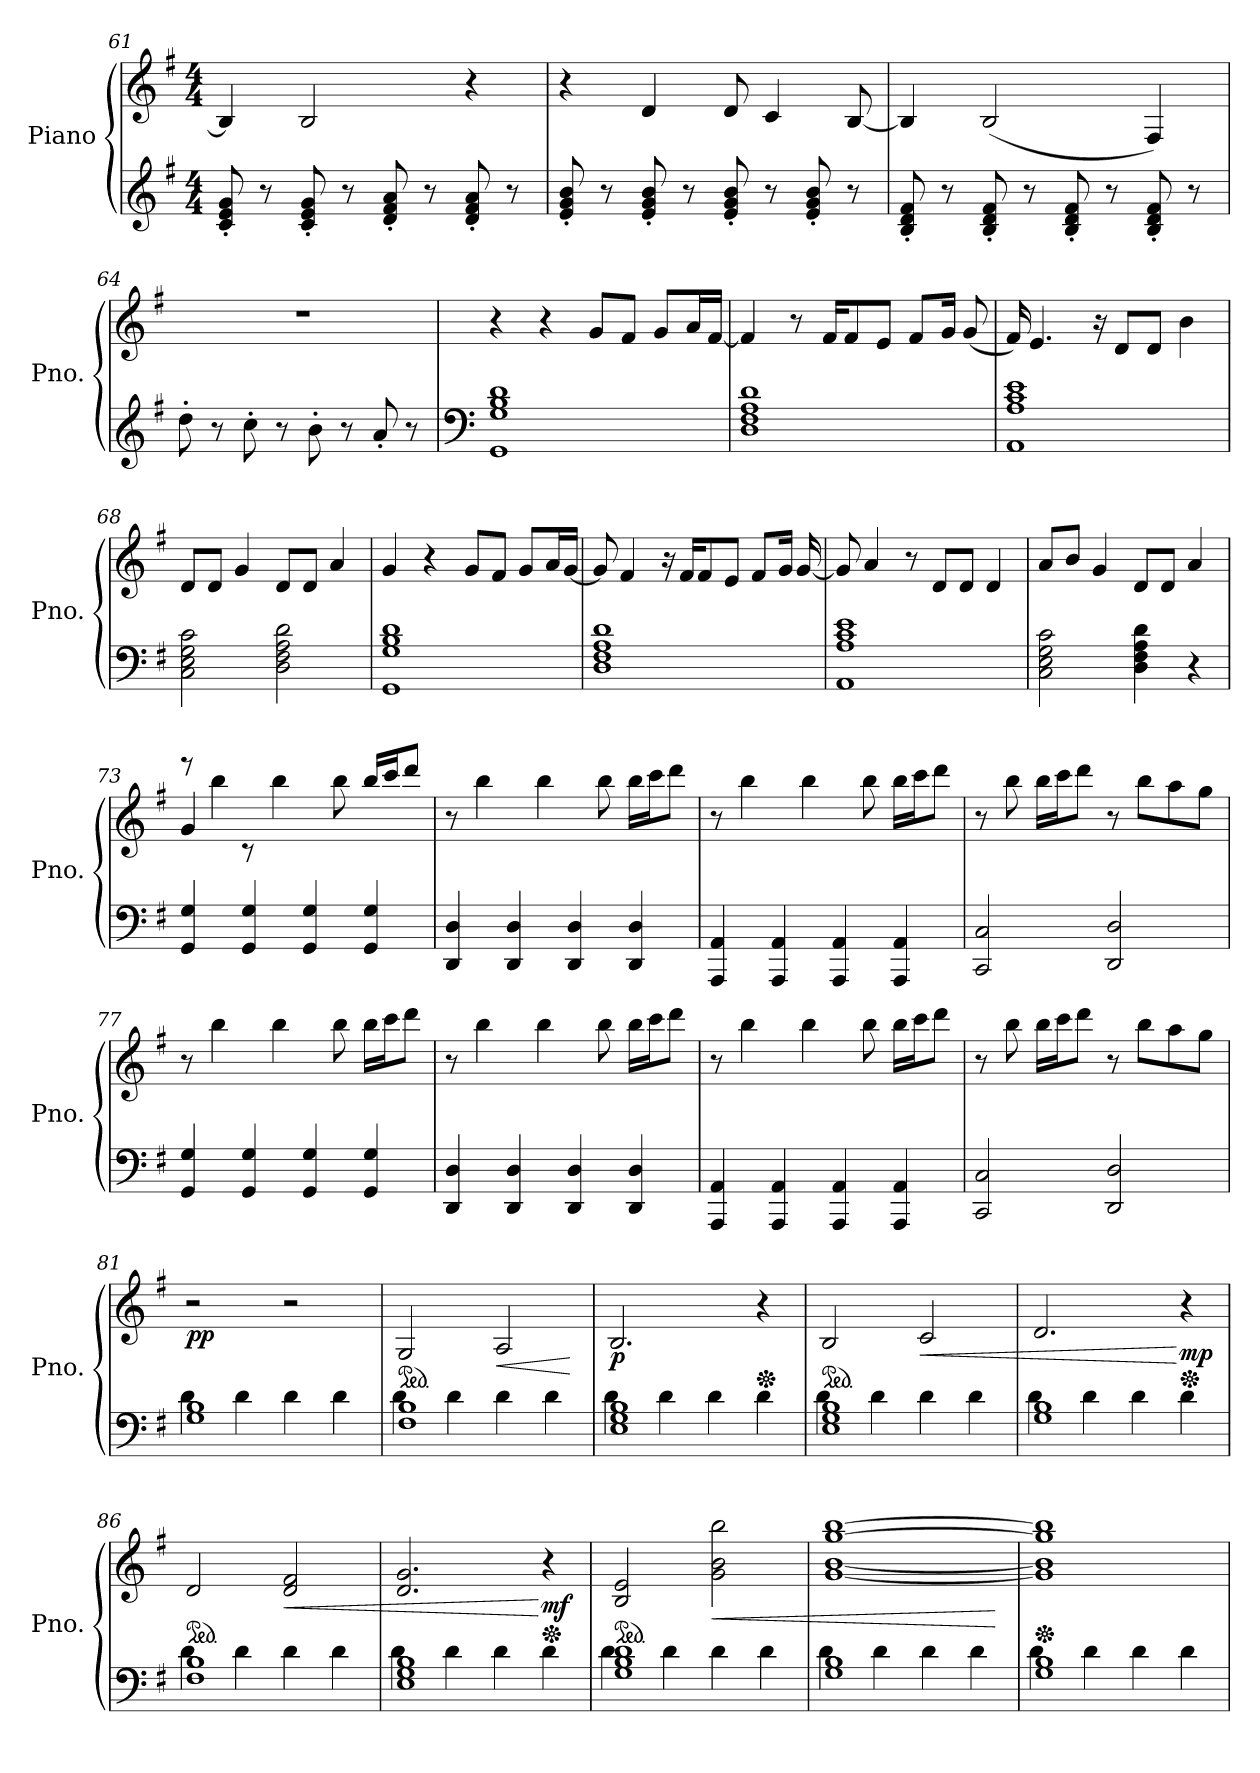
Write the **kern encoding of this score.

**kern	**kern	**dynam
*part1	*part1	*part1
*staff2	*staff1	*staff1/2
*I"Piano	*	*
*I'Pno.	*	*
!!LO:LB:g=z
*clefG2	*clefG2	*
*k[f#]	*k[f#]	*
*M4/4	*M4/4	*
=61	=61	=61
8c/' 8e/' 8g/'	4B/]	.
8r	.	.
8c/' 8e/' 8g/'	2B/	.
8r	.	.
8d/' 8f#/' 8a/'	.	.
8r	.	.
8d/' 8f#/' 8a/'	4r	.
8r	.	.
=62	=62	=62
8e/' 8g/' 8b/'	4r	.
8r	.	.
8e/' 8g/' 8b/'	4d/	.
8r	.	.
8e/' 8g/' 8b/'	8d/	.
8r	4c/	.
8e/' 8g/' 8b/'	.	.
8r	[8B/	.
=63	=63	=63
8B/' 8d/' 8f#/'	4B/]	.
8r	.	.
8B/' 8d/' 8f#/'	(2B/	.
8r	.	.
8B/' 8d/' 8f#/'	.	.
8r	.	.
8B/' 8d/' 8f#/'	4F#/)	.
8r	.	.
=64	=64	=64
8dd'\	1r	.
8r	.	.
8cc'\	.	.
8r	.	.
8b'\	.	.
8r	.	.
8a'/	.	.
8r	.	.
=65	=65	=65
*clefF4	*	*
1GG 1G 1B 1d	4r	.
.	4r	.
.	8g/L	.
.	8f#/J	.
.	8g/L	.
.	16a/L	.
.	[16f#/JJ	.
!!LO:LB:g=z
=66	=66	=66
1D 1F# 1A 1d	4f#/]	.
.	8r	.
.	16f#/KL	.
.	8f#/	.
.	8e/J	.
.	8f#/L	.
.	16g/Jk	.
.	(8g/	.
=67	=67	=67
1AA 1A 1c 1e	16f#/)	.
.	4.e/	.
.	16r	.
.	8d/L	.
.	8d/J	.
.	4b\	.
=68	=68	=68
2C\ 2E\ 2G\ 2c\	8d/L	.
.	8d/J	.
.	4g/	.
2D\ 2F#\ 2A\ 2d\	8d/L	.
.	8d/J	.
.	4a/	.
=69	=69	=69
1GG 1G 1B 1d	4g/	.
.	4r	.
.	8g/L	.
.	8f#/J	.
.	8g/L	.
.	16a/L	.
.	[16g/JJ	.
=70	=70	=70
1D 1F# 1A 1d	8g/]	.
.	4f#/	.
.	16r	.
.	16f#/KL	.
.	8f#/	.
.	8e/J	.
.	8f#/L	.
.	16g/Jk	.
.	[16g/	.
!!LO:PB:g=z
=71	=71	=71
1AA 1A 1c 1e	8g/]	.
.	4a/	.
.	8r	.
.	8d/L	.
.	8d/J	.
.	4d/	.
=72	=72	=72
2C\ 2E\ 2G\ 2c\	8a/L	.
.	8b/J	.
.	4g/	.
4D\ 4F#\ 4A\ 4d\	8d/L	.
.	8d/J	.
4r	4a/	.
=73	=73	=73
*	*^	*
4GG/ 4G/	4g/	8reee	.
.	.	4bb\	.
4GG/ 4G/	8rc	.	.
.	4bb\	2ryy	.
4GG/ 4G/	.	.	.
.	8bb\	.	.
4GG/ 4G/	16bb/LL	.	.
.	16ccc/J	.	.
.	8ddd/J	8ryy	.
*	*v	*v	*
=74	=74	=74
4DD/ 4D/	8r	.
.	4bb\	.
4DD/ 4D/	.	.
.	4bb\	.
4DD/ 4D/	.	.
.	8bb\	.
4DD/ 4D/	16bb\LL	.
.	16ccc\J	.
.	8ddd\J	.
=75	=75	=75
4AAA/ 4AA/	8r	.
.	4bb\	.
4AAA/ 4AA/	.	.
.	4bb\	.
4AAA/ 4AA/	.	.
.	8bb\	.
4AAA/ 4AA/	16bb\LL	.
.	16ccc\J	.
.	8ddd\J	.
!!LO:LB:g=z
=76	=76	=76
2CC/ 2C/	8r	.
.	8bb\	.
.	16bb\LL	.
.	16ccc\J	.
.	8ddd\J	.
2DD/ 2D/	8r	.
.	8bb\L	.
.	8aa\	.
.	8gg\J	.
=77	=77	=77
4GG/ 4G/	8r	.
.	4bb\	.
4GG/ 4G/	.	.
.	4bb\	.
4GG/ 4G/	.	.
.	8bb\	.
4GG/ 4G/	16bb\LL	.
.	16ccc\J	.
.	8ddd\J	.
=78	=78	=78
4DD/ 4D/	8r	.
.	4bb\	.
4DD/ 4D/	.	.
.	4bb\	.
4DD/ 4D/	.	.
.	8bb\	.
4DD/ 4D/	16bb\LL	.
.	16ccc\J	.
.	8ddd\J	.
=79	=79	=79
4AAA/ 4AA/	8r	.
.	4bb\	.
4AAA/ 4AA/	.	.
.	4bb\	.
4AAA/ 4AA/	.	.
.	8bb\	.
4AAA/ 4AA/	16bb\LL	.
.	16ccc\J	.
.	8ddd\J	.
!!LO:LB:g=z
=80	=80	=80
2CC/ 2C/	8r	.
.	8bb\	.
.	16bb\LL	.
.	16ccc\J	.
.	8ddd\J	.
2DD/ 2D/	8r	.
.	8bb\L	.
.	8aa\	.
.	8gg\J	.
=81	=81	=81
*^	*	*
!	!	!	!LO:DY:b
1G 1B	4d\	2r	pp
.	4d\	.	.
.	4d\	2r	.
.	4d\	.	.
=82	=82	=82	=82
*	*	*ped	*
1F# 1B	4d\	2G/	.
.	4d\	.	.
!	!	!	!LO:HP:b
.	4d\	2A/	<
.	4d\	.	.
*v	*v	*	*
.	.	[
=83	=83	=83
*^	*	*
!	!	!	!LO:DY:b
1E 1G 1B	4d\	2.B/	p
.	4d\	.	.
.	4d\	.	.
*	*	*Xped	*
.	4d\	4r	.
=84	=84	=84	=84
*	*	*ped	*
1E 1G 1B	4d\	2B/	.
.	4d\	.	.
!	!	!	!LO:HP:b
.	4d\	2c/	<
.	4d\	.	.
=85	=85	=85	=85
1G 1B	4d\	2.d/	.
.	4d\	.	.
.	4d\	.	.
*	*	*Xped	*
!	!	!	!LO:DY:n=1:b
.	4d\	4r	[ mp
!!LO:LB:g=z
=86	=86	=86	=86
*	*	*ped	*
1F# 1B	4d\	2d/	.
.	4d\	.	.
!	!	!	!LO:HP:b
.	4d\	2d/ 2f#/	<
.	4d\	.	.
=87	=87	=87	=87
1E 1G 1B	4d\	2.d/ 2.g/	.
.	4d\	.	.
.	4d\	.	.
*	*	*Xped	*
!	!	!	!LO:DY:n=1:b
.	4d\	4r	[ mf
=88	=88	=88	=88
*	*	*ped	*
1G 1B 1d	4d\	2B/ 2e/	.
.	4d\	.	.
!	!	!	!LO:HP:b
.	4d\	2g\ 2b\ 2bb\	<
.	4d\	.	.
=89	=89	=89	=89
1G 1B	4d\	[1g [1b [1gg [1bb	.
.	4d\	.	.
.	4d\	.	.
.	4d\	.	.
*v	*v	*	*
.	.	[
=90	=90	=90
*^	*	*
*	*	*Xped	*
1G 1B	4d\	1g] 1b] 1gg] 1bb]	.
.	4d\	.	.
.	4d\	.	.
.	4d\	.	.
*v	*v	*	*
=	=	=
*-	*-	*-
